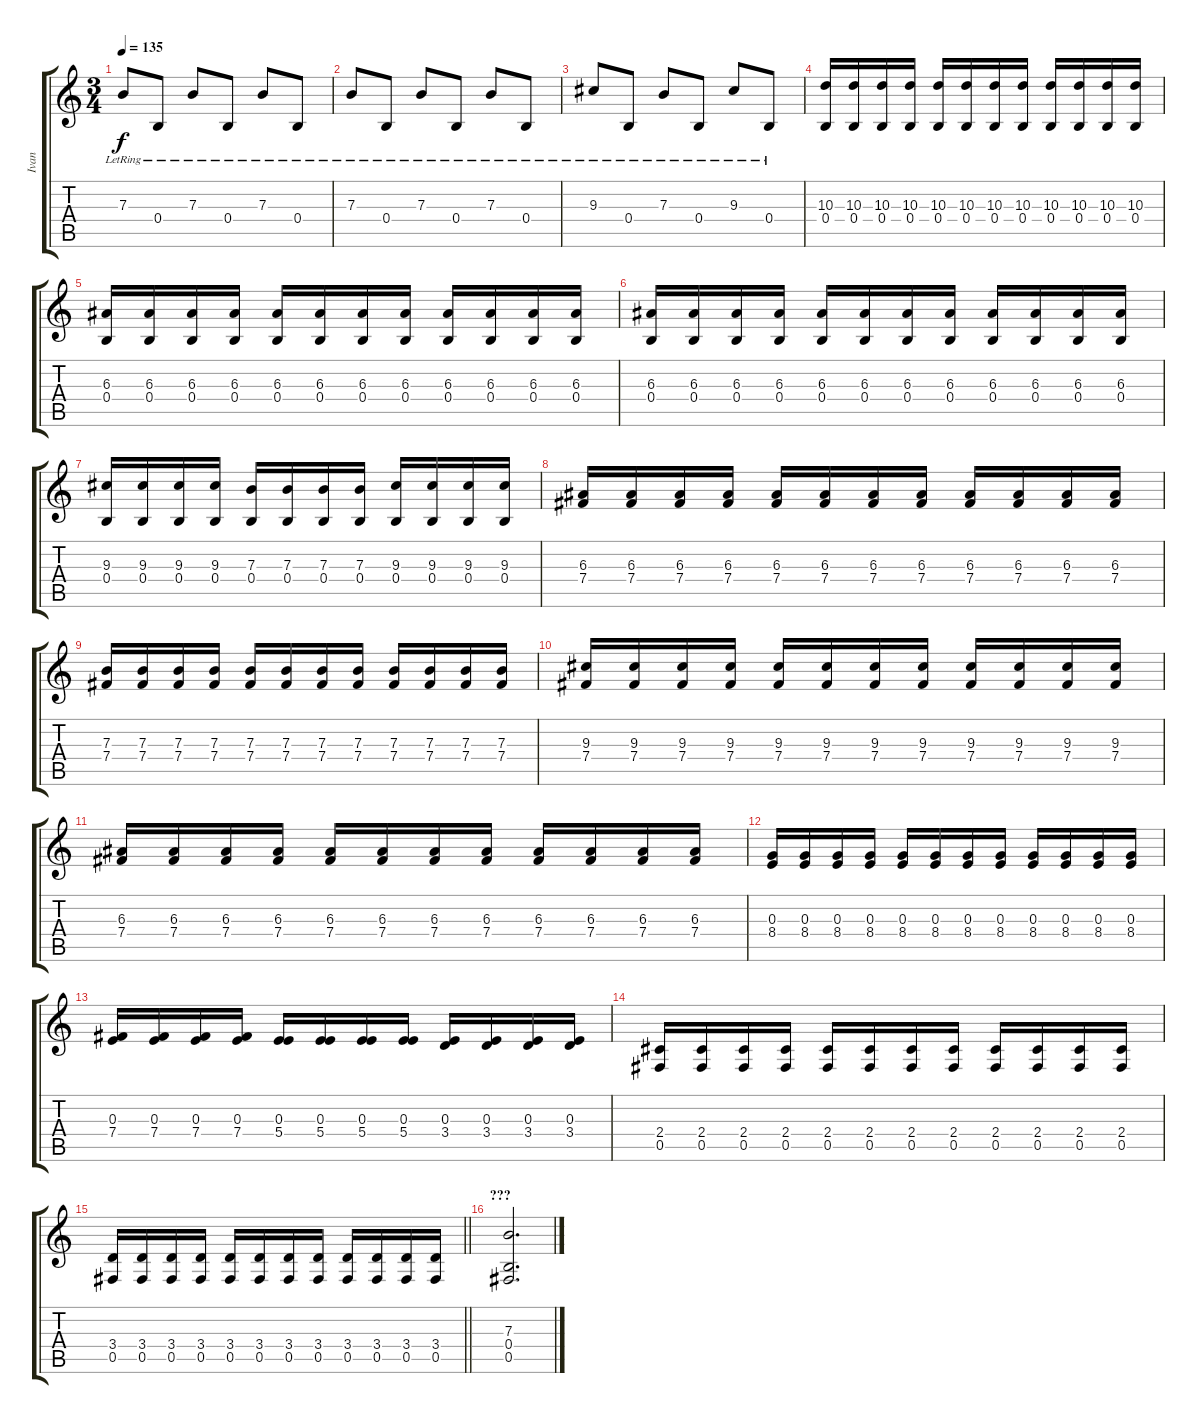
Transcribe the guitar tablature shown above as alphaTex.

\track ("Ivan" "Ivan") {instrument distortionguitar}
\staff {score tabs}
\tuning (Db4 Ab3 E3 B2 Gb2 Db2) {hide}
\ts (3 4)
\tempo 135
\clef g2
\ks c
7.3{lr}.8{dy f} 0.4{lr}.8 7.3{lr}.8 0.4{lr}.8 7.3{lr}.8 0.4{lr}.8 |
7.3{lr}.8 0.4{lr}.8 7.3{lr}.8 0.4{lr}.8 7.3{lr}.8 0.4{lr}.8 |
9.3{lr}.8 0.4{lr}.8 7.3{lr}.8 0.4{lr}.8 9.3{lr}.8 0.4{lr}.8 |
(10.3 0.4).16 (10.3 0.4).16 (10.3 0.4).16 (10.3 0.4).16 (10.3 0.4).16 (10.3 0.4).16 (10.3 0.4).16 (10.3 0.4).16 (10.3 0.4).16 (10.3 0.4).16 (10.3 0.4).16 (10.3 0.4).16 |
(6.3 0.4).16 (6.3 0.4).16 (6.3 0.4).16 (6.3 0.4).16 (6.3 0.4).16 (6.3 0.4).16 (6.3 0.4).16 (6.3 0.4).16 (6.3 0.4).16 (6.3 0.4).16 (6.3 0.4).16 (6.3 0.4).16 |
(6.3 0.4).16 (6.3 0.4).16 (6.3 0.4).16 (6.3 0.4).16 (6.3 0.4).16 (6.3 0.4).16 (6.3 0.4).16 (6.3 0.4).16 (6.3 0.4).16 (6.3 0.4).16 (6.3 0.4).16 (6.3 0.4).16 |
(9.3 0.4).16 (9.3 0.4).16 (9.3 0.4).16 (9.3 0.4).16 (7.3 0.4).16 (7.3 0.4).16 (7.3 0.4).16 (7.3 0.4).16 (9.3 0.4).16 (9.3 0.4).16 (9.3 0.4).16 (9.3 0.4).16 |
(6.3 7.4).16 (6.3 7.4).16 (6.3 7.4).16 (6.3 7.4).16 (6.3 7.4).16 (6.3 7.4).16 (6.3 7.4).16 (6.3 7.4).16 (6.3 7.4).16 (6.3 7.4).16 (6.3 7.4).16 (6.3 7.4).16 |
(7.3 7.4).16 (7.3 7.4).16 (7.3 7.4).16 (7.3 7.4).16 (7.3 7.4).16 (7.3 7.4).16 (7.3 7.4).16 (7.3 7.4).16 (7.3 7.4).16 (7.3 7.4).16 (7.3 7.4).16 (7.3 7.4).16 |
(9.3 7.4).16 (9.3 7.4).16 (9.3 7.4).16 (9.3 7.4).16 (9.3 7.4).16 (9.3 7.4).16 (9.3 7.4).16 (9.3 7.4).16 (9.3 7.4).16 (9.3 7.4).16 (9.3 7.4).16 (9.3 7.4).16 |
(6.3 7.4).16 (6.3 7.4).16 (6.3 7.4).16 (6.3 7.4).16 (6.3 7.4).16 (6.3 7.4).16 (6.3 7.4).16 (6.3 7.4).16 (6.3 7.4).16 (6.3 7.4).16 (6.3 7.4).16 (6.3 7.4).16 |
(0.3 8.4).16 (0.3 8.4).16 (0.3 8.4).16 (0.3 8.4).16 (0.3 8.4).16 (0.3 8.4).16 (0.3 8.4).16 (0.3 8.4).16 (0.3 8.4).16 (0.3 8.4).16 (0.3 8.4).16 (0.3 8.4).16 |
(0.3 7.4).16 (0.3 7.4).16 (0.3 7.4).16 (0.3 7.4).16 (0.3 5.4).16 (0.3 5.4).16 (0.3 5.4).16 (0.3 5.4).16 (0.3 3.4).16 (0.3 3.4).16 (0.3 3.4).16 (0.3 3.4).16 |
(2.4 0.5).16 (2.4 0.5).16 (2.4 0.5).16 (2.4 0.5).16 (2.4 0.5).16 (2.4 0.5).16 (2.4 0.5).16 (2.4 0.5).16 (2.4 0.5).16 (2.4 0.5).16 (2.4 0.5).16 (2.4 0.5).16 |
\barLineRight lightlight
(3.4 0.5).16 (3.4 0.5).16 (3.4 0.5).16 (3.4 0.5).16 (3.4 0.5).16 (3.4 0.5).16 (3.4 0.5).16 (3.4 0.5).16 (3.4 0.5).16 (3.4 0.5).16 (3.4 0.5).16 (3.4 0.5).16 |
\section ("" "???")
(7.3 0.4 0.5).2{d}
